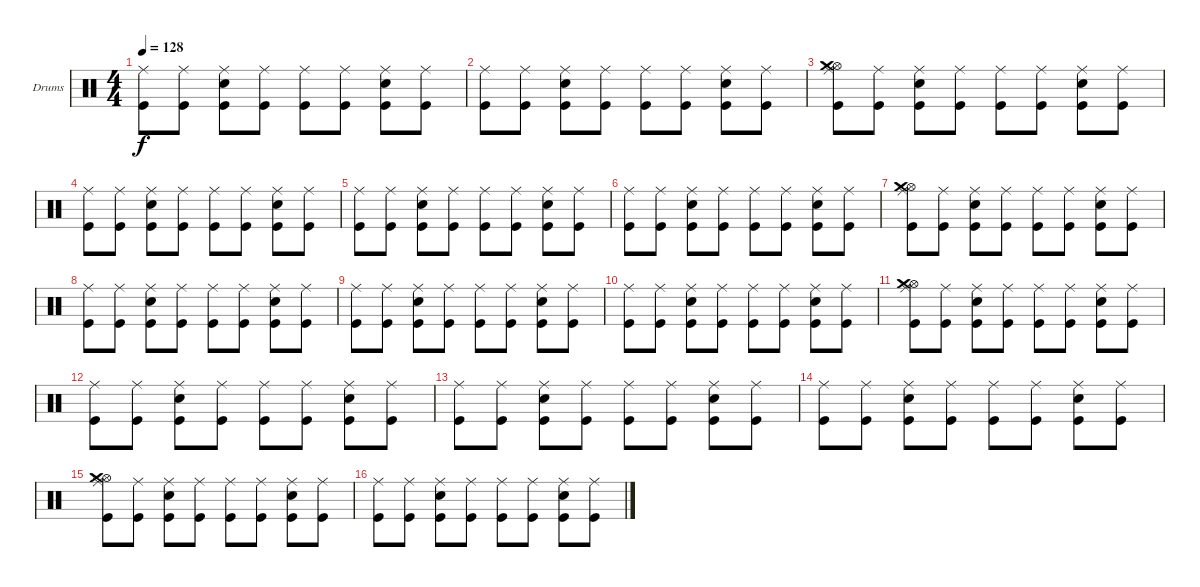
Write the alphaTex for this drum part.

\bracketExtendMode groupsimilarinstruments
\firstSystemTrackNameOrientation horizontal
\otherSystemsTrackNameOrientation horizontal
\track ("Drumkit" "Drums") {instrument percussion}
\staff {score}
\articulation defaults
\ts (4 4)
\tempo 128
\clef neutral
\scale
0.333333
\ks c
("Kick (hit)" "Ride (middle)").8{dy f} ("Kick (hit)" "Ride (middle)").8 ("Snare (hit) 2" "Kick (hit)" "Ride (middle)").8 ("Kick (hit)" "Ride (middle)").8 ("Kick (hit)" "Ride (middle)").8 ("Kick (hit)" "Ride (middle)").8 ("Snare (hit) 2" "Kick (hit)" "Ride (middle)").8 ("Kick (hit)" "Ride (middle)").8 |
\scale
0.333333 ("Kick (hit)" "Ride (middle)").8 ("Kick (hit)" "Ride (middle)").8 ("Snare (hit) 2" "Kick (hit)" "Ride (middle)").8 ("Kick (hit)" "Ride (middle)").8 ("Kick (hit)" "Ride (middle)").8 ("Kick (hit)" "Ride (middle)").8 ("Snare (hit) 2" "Kick (hit)" "Ride (middle)").8 ("Kick (hit)" "Ride (middle)").8 |
\scale
0.333333 ("Hi-Hat (open)" "Kick (hit)" "Crash medium (hit)" "Ride (middle)").8 ("Kick (hit)" "Ride (middle)").8 ("Snare (hit) 2" "Kick (hit)" "Ride (middle)").8 ("Kick (hit)" "Ride (middle)").8 ("Kick (hit)" "Ride (middle)").8 ("Kick (hit)" "Ride (middle)").8 ("Snare (hit) 2" "Kick (hit)" "Ride (middle)").8 ("Kick (hit)" "Ride (middle)").8 |
\scale
0.333333 ("Kick (hit)" "Ride (middle)").8 ("Kick (hit)" "Ride (middle)").8 ("Snare (hit) 2" "Kick (hit)" "Ride (middle)").8 ("Kick (hit)" "Ride (middle)").8 ("Kick (hit)" "Ride (middle)").8 ("Kick (hit)" "Ride (middle)").8 ("Snare (hit) 2" "Kick (hit)" "Ride (middle)").8 ("Kick (hit)" "Ride (middle)").8 |
\scale
0.333333 ("Kick (hit)" "Ride (middle)").8 ("Kick (hit)" "Ride (middle)").8 ("Snare (hit) 2" "Kick (hit)" "Ride (middle)").8 ("Kick (hit)" "Ride (middle)").8 ("Kick (hit)" "Ride (middle)").8 ("Kick (hit)" "Ride (middle)").8 ("Snare (hit) 2" "Kick (hit)" "Ride (middle)").8 ("Kick (hit)" "Ride (middle)").8 |
\scale
0.333333 ("Kick (hit)" "Ride (middle)").8 ("Kick (hit)" "Ride (middle)").8 ("Snare (hit) 2" "Kick (hit)" "Ride (middle)").8 ("Kick (hit)" "Ride (middle)").8 ("Kick (hit)" "Ride (middle)").8 ("Kick (hit)" "Ride (middle)").8 ("Snare (hit) 2" "Kick (hit)" "Ride (middle)").8 ("Kick (hit)" "Ride (middle)").8 |
\scale
0.333333 ("Hi-Hat (open)" "Kick (hit)" "Crash medium (hit)" "Ride (middle)").8 ("Kick (hit)" "Ride (middle)").8 ("Snare (hit) 2" "Kick (hit)" "Ride (middle)").8 ("Kick (hit)" "Ride (middle)").8 ("Kick (hit)" "Ride (middle)").8 ("Kick (hit)" "Ride (middle)").8 ("Snare (hit) 2" "Kick (hit)" "Ride (middle)").8 ("Kick (hit)" "Ride (middle)").8 |
\scale
0.333333 ("Kick (hit)" "Ride (middle)").8 ("Kick (hit)" "Ride (middle)").8 ("Snare (hit) 2" "Kick (hit)" "Ride (middle)").8 ("Kick (hit)" "Ride (middle)").8 ("Kick (hit)" "Ride (middle)").8 ("Kick (hit)" "Ride (middle)").8 ("Snare (hit) 2" "Kick (hit)" "Ride (middle)").8 ("Kick (hit)" "Ride (middle)").8 |
\scale
0.333333 ("Kick (hit)" "Ride (middle)").8 ("Kick (hit)" "Ride (middle)").8 ("Snare (hit) 2" "Kick (hit)" "Ride (middle)").8 ("Kick (hit)" "Ride (middle)").8 ("Kick (hit)" "Ride (middle)").8 ("Kick (hit)" "Ride (middle)").8 ("Snare (hit) 2" "Kick (hit)" "Ride (middle)").8 ("Kick (hit)" "Ride (middle)").8 |
\scale
0.333333 ("Kick (hit)" "Ride (middle)").8 ("Kick (hit)" "Ride (middle)").8 ("Snare (hit) 2" "Kick (hit)" "Ride (middle)").8 ("Kick (hit)" "Ride (middle)").8 ("Kick (hit)" "Ride (middle)").8 ("Kick (hit)" "Ride (middle)").8 ("Snare (hit) 2" "Kick (hit)" "Ride (middle)").8 ("Kick (hit)" "Ride (middle)").8 |
\scale
0.333333 ("Hi-Hat (open)" "Kick (hit)" "Crash medium (hit)" "Ride (middle)").8 ("Kick (hit)" "Ride (middle)").8 ("Snare (hit) 2" "Kick (hit)" "Ride (middle)").8 ("Kick (hit)" "Ride (middle)").8 ("Kick (hit)" "Ride (middle)").8 ("Kick (hit)" "Ride (middle)").8 ("Snare (hit) 2" "Kick (hit)" "Ride (middle)").8 ("Kick (hit)" "Ride (middle)").8 |
\scale
0.333333 ("Kick (hit)" "Ride (middle)").8 ("Kick (hit)" "Ride (middle)").8 ("Snare (hit) 2" "Kick (hit)" "Ride (middle)").8 ("Kick (hit)" "Ride (middle)").8 ("Kick (hit)" "Ride (middle)").8 ("Kick (hit)" "Ride (middle)").8 ("Snare (hit) 2" "Kick (hit)" "Ride (middle)").8 ("Kick (hit)" "Ride (middle)").8 |
\scale
0.333333 ("Kick (hit)" "Ride (middle)").8 ("Kick (hit)" "Ride (middle)").8 ("Snare (hit) 2" "Kick (hit)" "Ride (middle)").8 ("Kick (hit)" "Ride (middle)").8 ("Kick (hit)" "Ride (middle)").8 ("Kick (hit)" "Ride (middle)").8 ("Snare (hit) 2" "Kick (hit)" "Ride (middle)").8 ("Kick (hit)" "Ride (middle)").8 |
\scale
0.333333 ("Kick (hit)" "Ride (middle)").8 ("Kick (hit)" "Ride (middle)").8 ("Snare (hit) 2" "Kick (hit)" "Ride (middle)").8 ("Kick (hit)" "Ride (middle)").8 ("Kick (hit)" "Ride (middle)").8 ("Kick (hit)" "Ride (middle)").8 ("Snare (hit) 2" "Kick (hit)" "Ride (middle)").8 ("Kick (hit)" "Ride (middle)").8 |
\scale
0.333333 ("Hi-Hat (open)" "Kick (hit)" "Crash medium (hit)" "Ride (middle)").8 ("Kick (hit)" "Ride (middle)").8 ("Snare (hit) 2" "Kick (hit)" "Ride (middle)").8 ("Kick (hit)" "Ride (middle)").8 ("Kick (hit)" "Ride (middle)").8 ("Kick (hit)" "Ride (middle)").8 ("Snare (hit) 2" "Kick (hit)" "Ride (middle)").8 ("Kick (hit)" "Ride (middle)").8 |
\scale
0.333333 ("Kick (hit)" "Ride (middle)").8 ("Kick (hit)" "Ride (middle)").8 ("Snare (hit) 2" "Kick (hit)" "Ride (middle)").8 ("Kick (hit)" "Ride (middle)").8 ("Kick (hit)" "Ride (middle)").8 ("Kick (hit)" "Ride (middle)").8 ("Snare (hit) 2" "Kick (hit)" "Ride (middle)").8 ("Kick (hit)" "Ride (middle)").8
